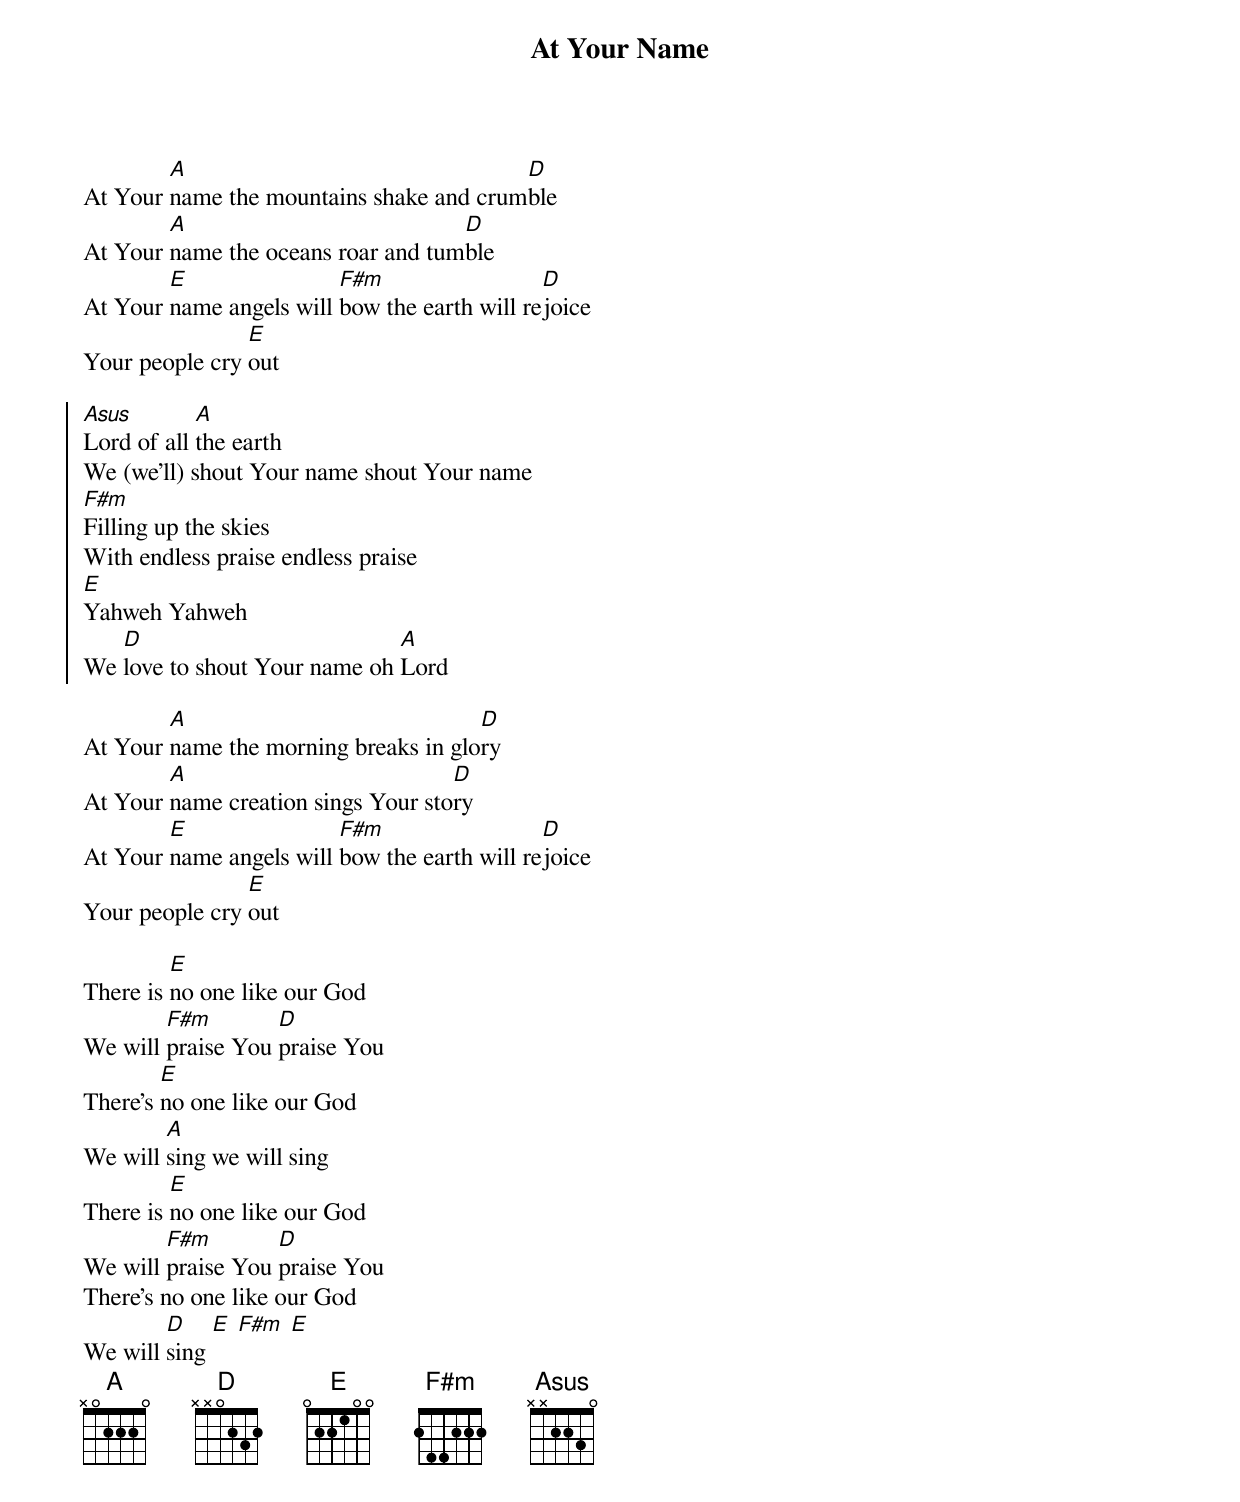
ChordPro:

{title: At Your Name}
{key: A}
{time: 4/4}
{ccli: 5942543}
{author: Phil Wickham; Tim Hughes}
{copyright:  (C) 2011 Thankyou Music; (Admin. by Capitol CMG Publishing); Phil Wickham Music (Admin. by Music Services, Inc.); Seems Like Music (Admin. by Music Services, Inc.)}

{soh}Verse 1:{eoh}
At Your [A]name the mountains shake and crum[D]ble
At Your [A]name the oceans roar and tum[D]ble
At Your [E]name angels will [F#m]bow the earth will re[D]joice
Your people cry [E]out

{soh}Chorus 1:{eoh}
{soc}
[Asus]Lord of all [A]the earth
We (we'll) shout Your name shout Your name
[F#m]Filling up the skies
With endless praise endless praise
[E]Yahweh Yahweh
We [D]love to shout Your name oh [A]Lord
{eoc}

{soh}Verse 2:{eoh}
At Your [A]name the morning breaks in glo[D]ry
At Your [A]name creation sings Your sto[D]ry
At Your [E]name angels will [F#m]bow the earth will re[D]joice
Your people cry [E]out

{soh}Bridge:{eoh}
{start_of_bridge}
There is [E]no one like our God
We will [F#m]praise You [D]praise You
There's [E]no one like our God
We will [A]sing we will sing
There is [E]no one like our God
We will [F#m]praise You [D]praise You
There's no one like our God
We will [D]sing [E] [F#m] [E]
{end_of_bridge}
